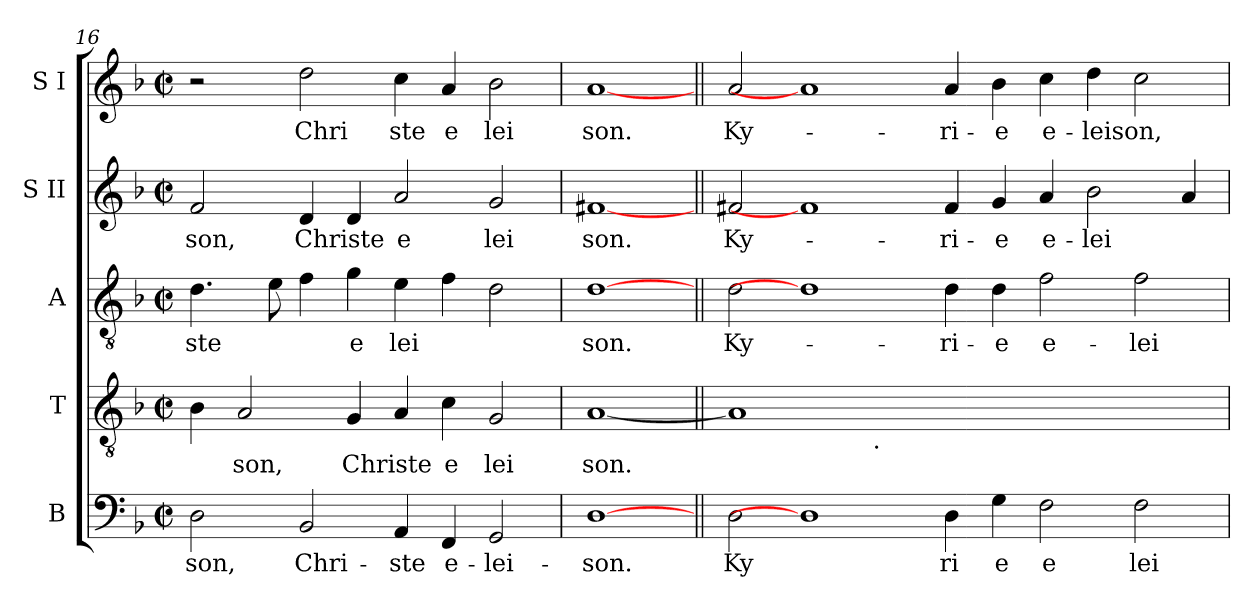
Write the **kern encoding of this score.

**kern	**text	**kern	**text	**kern	**text	**kern	**text	**kern	**text
*part5	*part5	*part4	*part4	*part3	*part3	*part2	*part2	*part1	*part1
*staff5	*staff5	*staff4	*staff4	*staff3	*staff3	*staff2	*staff2	*staff1	*staff1
*I"B	*	*I"T	*	*I"A	*	*I"S II	*	*I"S I	*
*I'B	*	*I'T	*	*I'A	*	*I'S II	*	*I'S I	*
*clefF4	*	*clefGv2	*	*clefGv2	*	*clefG2	*	*clefG2	*
*k[b-]	*	*k[b-]	*	*k[b-]	*	*k[b-]	*	*k[b-]	*
*F:	*	*F:	*	*F:	*	*F:	*	*F:	*
*M2/2	*	*M2/2	*	*M2/2	*	*M2/2	*	*M2/2	*
*met(c|)	*	*met(c|)	*	*met(c|)	*	*met(c|)	*	*met(c|)	*
=16	=16	=16	=16	=16	=16	=16	=16	=16	=16
!	!LO:LY:b:cj	!	!LO:LY:b:cj	!	!LO:LY:b:cj	!	!LO:LY:b:cj	!	!
2D\	-son,	4B-\	.	4.d\	ste	2f/	son,	2r	.
!	!	!	!LO:LY:b:cj	!	!	!	!	!	!
.	.	2A/	son,	.	.	.	.	.	.
!	!	!	!	!	!LO:LY:b:cj	!	!	!	!
.	.	.	.	8e\	.	.	.	.	.
!	!LO:LY:b:cj	!	!	!	!LO:LY:b:cj	!	!LO:LY:b:cj	!	!LO:LY:b:cj
2BB-/	Chri-	.	.	4f\	.	4d/	Christe	2dd\	Chri
!	!	!	!LO:LY:b:cj	!	!LO:LY:b:cj	!	!LO:LY:b:cj	!	!
.	.	4G/	Christe	4g\	e	4d/	.	.	.
!	!LO:LY:b:cj	!	!LO:LY:b:cj	!	!LO:LY:b:cj	!	!LO:LY:b:cj	!	!LO:LY:b:cj
4AA/	-ste	4A/	.	4e\	lei	2a/	e	4cc\	ste
!	!LO:LY:b:cj	!	!LO:LY:b:cj	!	!LO:LY:b:cj	!	!	!	!LO:LY:b:cj
4FF/	e-	4c\	e	4f\	.	.	.	4a/	e
!	!LO:LY:b:cj	!	!LO:LY:b:cj	!	!LO:LY:b:cj	!	!LO:LY:b:cj	!	!LO:LY:b:cj
2GG/	-lei-	2G/	lei	2d\	.	2g/	lei	2b-\	lei
!!LO:LB:g=z
=17	=17	=17	=17	=17	=17	=17	=17	=17	=17
!	!LO:LY:b:cj	!	!LO:LY:b:cj	!	!LO:LY:b:cj	!	!LO:LY:b:cj	!	!LO:LY:b:cj
[1D	-son.	[1A	son.	[1d	son.	[1f#X	son.	[1a	son.
=18||	=18||	=18||	=18||	=18||	=18||	=18||	=18||	=18||	=18||
!	!LO:LY:b:cj	!	!	!	!LO:LY:b:cj	!	!LO:LY:b:cj	!	!LO:LY:b:cj
2D\	Ky	1A]	.	2d\	Ky-	2f#X/	Ky-	2a/	Ky-
1D]	.	.	.	1d]	.	1f#]	.	1a]	.
!	!	!LO:TX:b:t=.	!	!	!	!	!	!	!
.	.	0ryy	.	.	.	.	.	.	.
!	!LO:LY:b:cj	!	!	!	!LO:LY:b:cj	!	!LO:LY:b:cj	!	!LO:LY:b:cj
4D\	ri	.	.	4d\	-ri-	4f#/	-ri-	4a/	-ri-
!	!LO:LY:b:cj	!	!	!	!LO:LY:b:cj	!	!LO:LY:b:cj	!	!LO:LY:b:cj
4G\	e	.	.	4d\	-e	4g/	-e	4b-\	-e
!	!LO:LY:b:cj	!	!	!	!LO:LY:b:cj	!	!LO:LY:b:cj	!	!LO:LY:b:cj
2F\	e	.	.	2f\	e-	4a/	e-	4cc\	e-
!	!	!	!	!	!	!	!LO:LY:b:cj	!	!LO:LY:b:cj
.	.	.	.	.	.	2b-\	-lei-	4dd\	-leison,
!	!LO:LY:b:cj	!	!	!	!LO:LY:b:cj	!	!	!	!LO:LY:b:cj
2F\	lei	.	.	2f\	-lei-	.	.	2cc\	.
!	!	!	!	!	!	!	!LO:LY:b:cj	!	!
.	.	.	.	.	.	4a/	--	.	.
=	=	=	=	=	=	=	=	=	=
*-	*-	*-	*-	*-	*-	*-	*-	*-	*-
